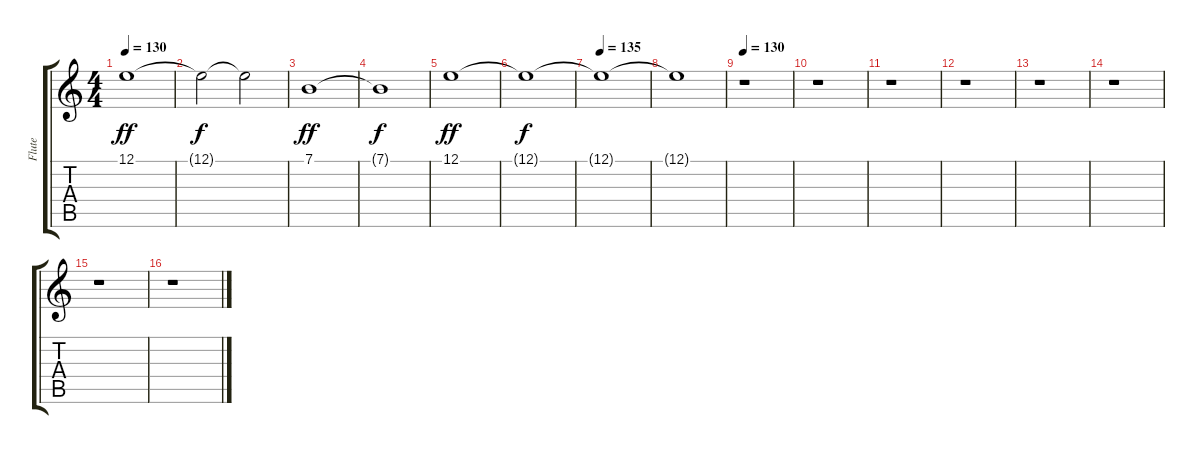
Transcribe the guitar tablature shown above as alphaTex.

\track ("Flute" "Flute") {instrument flute}
\staff {score tabs}
\tuning (E4 B3 G3 D3 A2 E2) {hide}
\ts (4 4)
\tempo 130
\clef g2
\ks c
12.1.1{dy ff} |
12.1{t}.2{dy f} 12.1{t}.2{volume 5} |
7.1.1{dy ff volume 11} |
7.1{t}.1{dy f} |
12.1.1{dy ff} |
12.1{t}.1{dy f volume 5} |
\tempo 135
12.1{t}.1 |
12.1{t}.1{volume 11} |
\tempo 130
r.1 |
r.1 |
r.1 |
r.1 |
r.1 |
r.1 |
r.1 |
r.1
